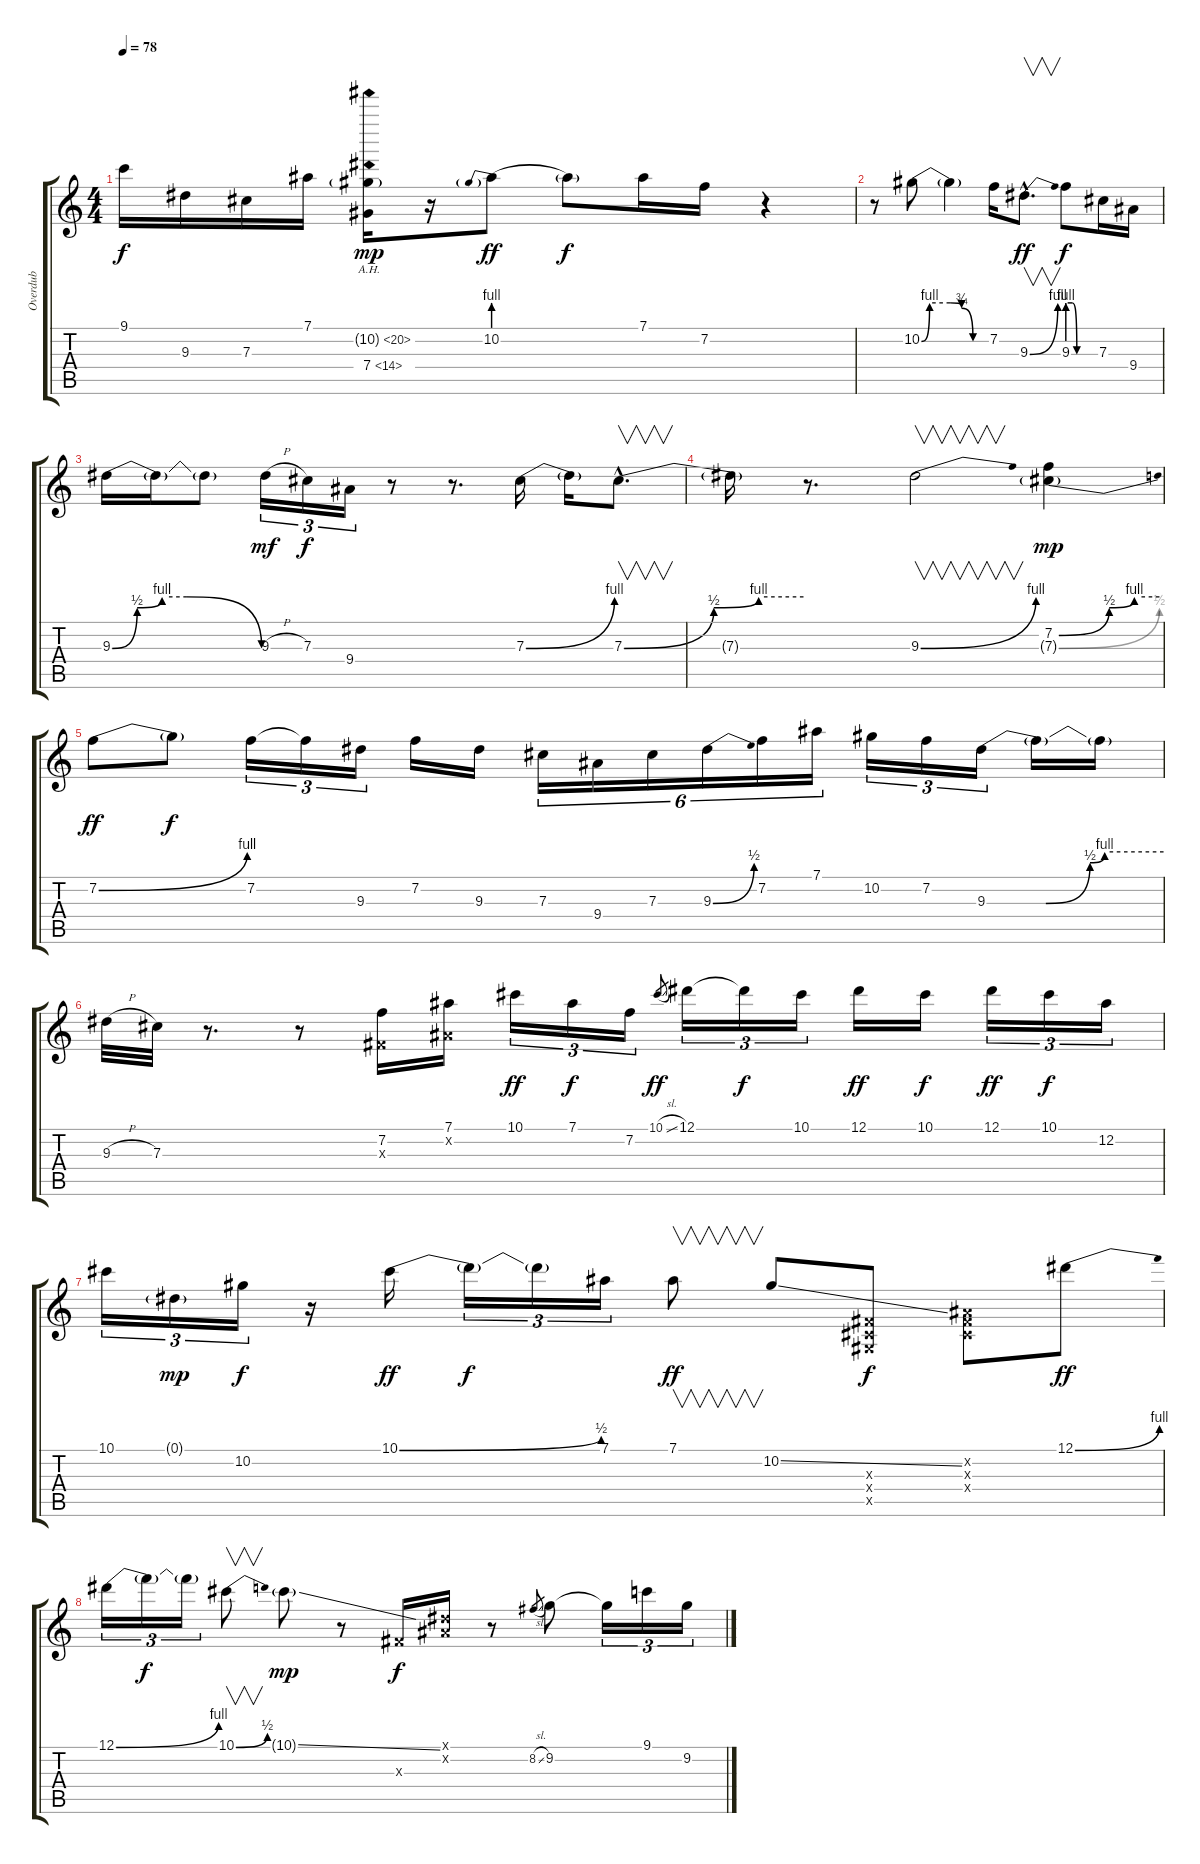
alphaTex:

\track ("Overdub" "Overdub") {instrument fretlessbass}
\staff {score tabs}
\tuning (Eb4 Bb3 Gb3 Db3 Ab2 Eb2) {hide}
\ts (4 4)
\tempo 78
\clef g2
\ks c
9.1.16{dy f} 9.3.16 7.3.16 7.1.16 (10.2{ah 10 g} 7.4{ah 7}).16{dy mp} r.16 10.2{be (prebend 0 4 60 4)}.8{dy ff} 10.2{t}.8{dy f} 7.1.16 7.2.16 r.4 |
r.8 10.2{be (custom 0 0 7 4 25 4 35 3 45 0 60 0)}.8 10.2{t}.4 7.2.16 9.3{be (bend 0 0 60 4) hac}.8{v d dy ff} 9.3{be (custom 0 4 10 4 20 0 60 0)}.8{dy f} 7.3.16 9.4.16 |
9.3{be (custom 0 0 10 2 20 4 30 4 60 0)}.16 9.3{t}.16 9.3{t}.8 9.3{h}.16{tu (3 2) dy mf} 7.3.16{tu (3 2) dy f} 9.4.16{tu (3 2)} r.8 r.8{d} 7.3{be (bend 0 0 60 4)}.16 7.3{t}.16 7.3{be (custom 0 0 30 2 45 4 60 4) hac}.8{v d} |
7.3{t}.16 r.8{d} 9.3{be (bend 0 0 60 4)}.2{v} (7.2{be (custom 0 0 30 2 45 4 60 4)} 7.3{be (bend 0 0 60 2) g}).4{dy mp} |
7.2{be (bend 0 0 60 4)}.8{dy ff} 7.2{t}.8{dy f} 7.2.16{tu (3 2)} 7.2{t}.16{tu (3 2)} 9.3.16{tu (3 2)} 7.2.16 9.3.16 7.3.16{tu (6 4)} 9.4.16{tu (6 4)} 7.3.16{tu (6 4)} 9.3{be (bend 0 0 60 2)}.16{tu (6 4)} 7.2.16{tu (6 4)} 7.1.16{tu (6 4)} 10.2.16{tu (3 2)} 7.2.16{tu (3 2)} 9.3{be (custom 0 0 20 0 35 2 40 4 60 4)}.16{tu (3 2)} 9.3{t}.16 9.3{t}.16 |
9.3{h}.32 7.3.32 r.8{d} r.8 (7.2 0.3{x}).16 (7.1 0.2{x}).16 10.1.16{tu (3 2) dy ff} 7.1.16{tu (3 2) dy f} 7.2.16{tu (3 2)} 10.1{sl}.8{gr dy ff} 12.1.16{tu (3 2)} 12.1{t}.16{tu (3 2) dy f} 10.1.16{tu (3 2)} 12.1.16{dy ff} 10.1.16{dy f} 12.1.16{tu (3 2) dy ff} 10.1.16{tu (3 2) dy f} 12.2.16{tu (3 2)} |
10.1.16{tu (3 2)} 0.1{g}.16{tu (3 2) dy mp} 10.2.16{tu (3 2) dy f} r.16 10.1{be (bend 0 0 60 2)}.16{dy ff} 10.1{t}.16{tu (3 2) dy f} 10.1{t}.16{tu (3 2)} 7.1.16{tu (3 2)} 7.1.8{v dy ff} 10.2{ss}.8 (0.3{x} 0.4{x} 0.5{x}).8{dy f} (0.2{x} 0.3{x} 0.4{x}).8 12.1{be (bend 0 0 60 4)}.8{dy ff} |
12.1{be (bend 0 0 60 4)}.16{tu (3 2)} 12.1{t}.16{tu (3 2) dy f} 12.1{t}.16{tu (3 2)} 10.1{be (bend 0 0 60 2)}.8{v} 10.1{ss g}.8{dy mp} r.8 0.3{x}.16{dy f} (0.1{x} 0.2{x}).16 r.8 8.2{sl}.8{gr} 9.2.8 9.2{t}.16{tu (3 2)} 9.1.16{tu (3 2)} 9.2.16{tu (3 2)}
